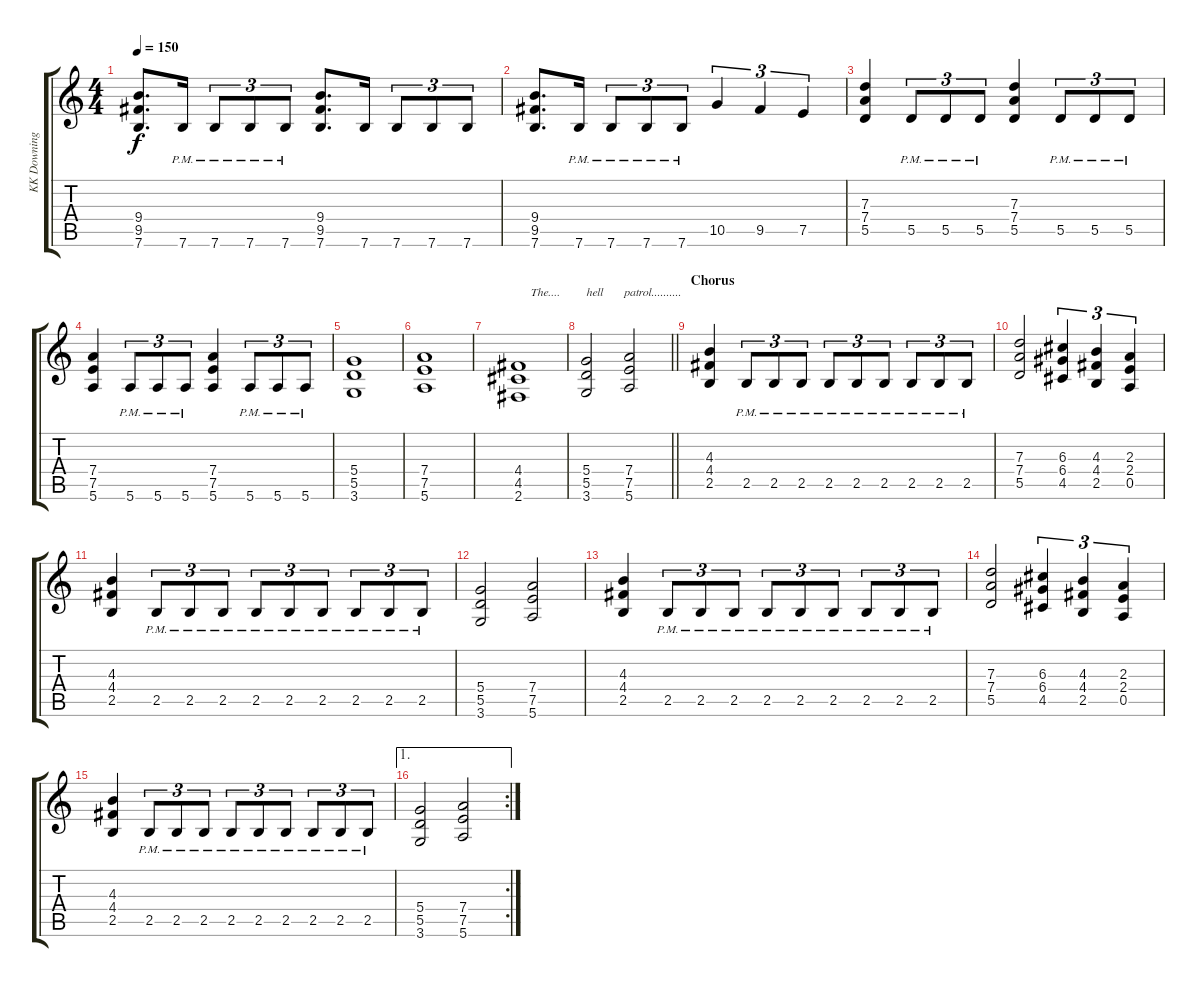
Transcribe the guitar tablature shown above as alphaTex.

\track ("KK Downing" "KK Downing") {instrument overdrivenguitar}
\staff {score tabs}
\tuning (E4 B3 G3 D3 A2 E2) {hide}
\ts (4 4)
\tempo 150
\clef g2
\ks c
(9.4 9.5 7.6).8{d dy f} 7.6{pm}.16 7.6{pm}.8{tu (3 2)} 7.6{pm}.8{tu (3 2)} 7.6{pm}.8{tu (3 2)} (9.4 9.5 7.6).8{d} 7.6.16 7.6.8{tu (3 2)} 7.6.8{tu (3 2)} 7.6.8{tu (3 2)} |
(9.4 9.5 7.6).8{d} 7.6{pm}.16 7.6{pm}.8{tu (3 2)} 7.6{pm}.8{tu (3 2)} 7.6{pm}.8{tu (3 2)} 10.5.4{tu (3 2)} 9.5.4{tu (3 2)} 7.5.4{tu (3 2)} |
(7.3 7.4 5.5).4 5.5{pm}.8{tu (3 2)} 5.5{pm}.8{tu (3 2)} 5.5{pm}.8{tu (3 2)} (7.3 7.4 5.5).4 5.5{pm}.8{tu (3 2)} 5.5{pm}.8{tu (3 2)} 5.5{pm}.8{tu (3 2)} |
(7.4 7.5 5.6).4 5.6{pm}.8{tu (3 2)} 5.6{pm}.8{tu (3 2)} 5.6{pm}.8{tu (3 2)} (7.4 7.5 5.6).4 5.6{pm}.8{tu (3 2)} 5.6{pm}.8{tu (3 2)} 5.6{pm}.8{tu (3 2)} |
(5.4 5.5 3.6).1 |
(7.4 7.5 5.6).1 |
(4.4 4.5 2.6).1{txt "    The...."} |
\barLineRight lightlight
(5.4 5.5 3.6).2{txt "hell       patrol.........."} (7.4 7.5 5.6).2 |
\section ("" "Chorus")
(4.3 4.4 2.5).4 2.5{pm}.8{tu (3 2)} 2.5{pm}.8{tu (3 2)} 2.5{pm}.8{tu (3 2)} 2.5{pm}.8{tu (3 2)} 2.5{pm}.8{tu (3 2)} 2.5{pm}.8{tu (3 2)} 2.5{pm}.8{tu (3 2)} 2.5{pm}.8{tu (3 2)} 2.5{pm}.8{tu (3 2)} |
(7.3 7.4 5.5).2 (6.3 6.4 4.5).4{tu (3 2)} (4.3 4.4 2.5).4{tu (3 2)} (2.3 2.4 0.5).4{tu (3 2)} |
(4.3 4.4 2.5).4 2.5{pm}.8{tu (3 2)} 2.5{pm}.8{tu (3 2)} 2.5{pm}.8{tu (3 2)} 2.5{pm}.8{tu (3 2)} 2.5{pm}.8{tu (3 2)} 2.5{pm}.8{tu (3 2)} 2.5{pm}.8{tu (3 2)} 2.5{pm}.8{tu (3 2)} 2.5{pm}.8{tu (3 2)} |
(5.4 5.5 3.6).2 (7.4 7.5 5.6).2 |
(4.3 4.4 2.5).4 2.5{pm}.8{tu (3 2)} 2.5{pm}.8{tu (3 2)} 2.5{pm}.8{tu (3 2)} 2.5{pm}.8{tu (3 2)} 2.5{pm}.8{tu (3 2)} 2.5{pm}.8{tu (3 2)} 2.5{pm}.8{tu (3 2)} 2.5{pm}.8{tu (3 2)} 2.5{pm}.8{tu (3 2)} |
(7.3 7.4 5.5).2 (6.3 6.4 4.5).4{tu (3 2)} (4.3 4.4 2.5).4{tu (3 2)} (2.3 2.4 0.5).4{tu (3 2)} |
(4.3 4.4 2.5).4 2.5{pm}.8{tu (3 2)} 2.5{pm}.8{tu (3 2)} 2.5{pm}.8{tu (3 2)} 2.5{pm}.8{tu (3 2)} 2.5{pm}.8{tu (3 2)} 2.5{pm}.8{tu (3 2)} 2.5{pm}.8{tu (3 2)} 2.5{pm}.8{tu (3 2)} 2.5{pm}.8{tu (3 2)} |
\ae 1
\rc 2
(5.4 5.5 3.6).2 (7.4 7.5 5.6).2
